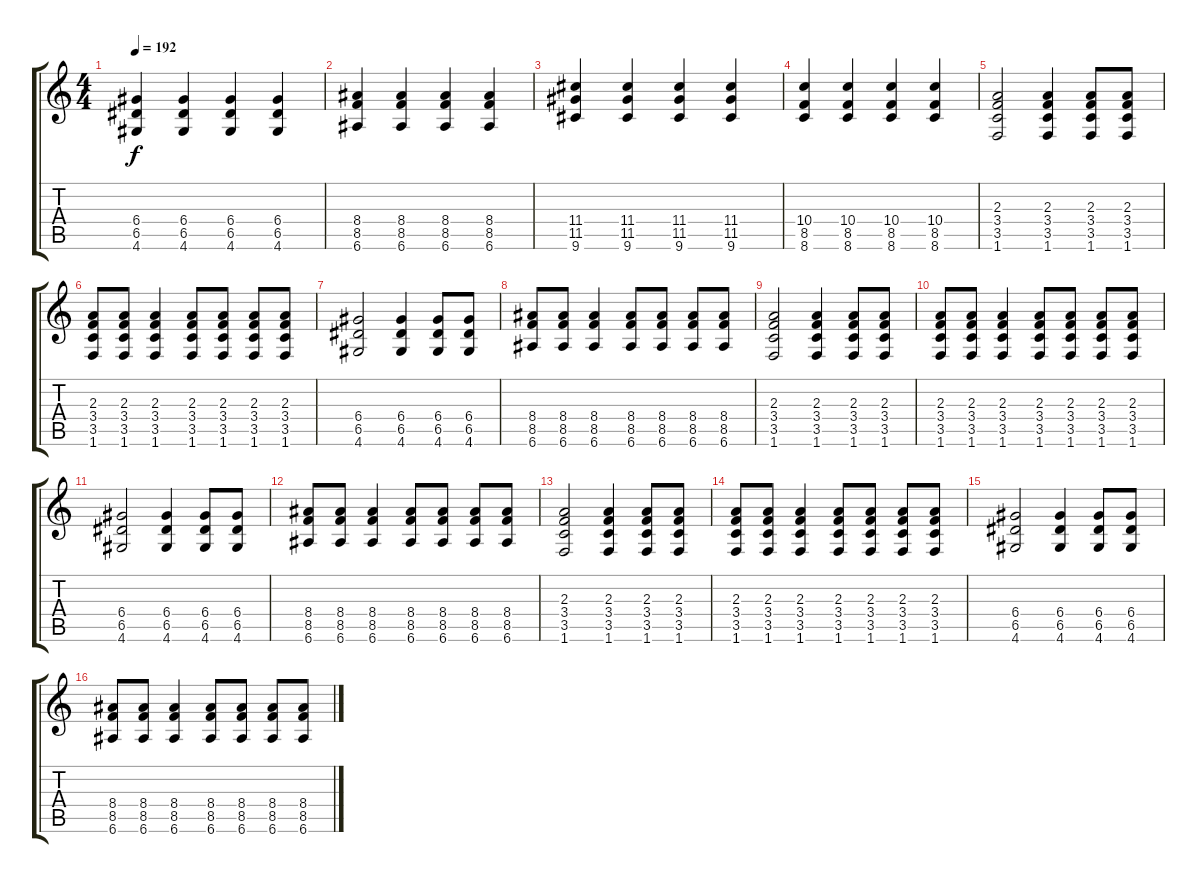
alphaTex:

\track "" {instrument electricguitarjazz}
\staff {score tabs}
\tuning (E4 B3 G3 D3 A2 E2) {hide}
\ts (4 4)
\tempo 192
\clef g2
\ks c
(6.4 6.5 4.6).4{dy f} (6.4 6.5 4.6).4 (6.4 6.5 4.6).4 (6.4 6.5 4.6).4 |
(8.4 8.5 6.6).4 (8.4 8.5 6.6).4 (8.4 8.5 6.6).4 (8.4 8.5 6.6).4 |
(11.4 11.5 9.6).4 (11.4 11.5 9.6).4 (11.4 11.5 9.6).4 (11.4 11.5 9.6).4 |
(10.4 8.5 8.6).4 (10.4 8.5 8.6).4 (10.4 8.5 8.6).4 (10.4 8.5 8.6).4 |
(2.3 3.4 3.5 1.6).2 (2.3 3.4 3.5 1.6).4 (2.3 3.4 3.5 1.6).8 (2.3 3.4 3.5 1.6).8 |
(2.3 3.4 3.5 1.6).8 (2.3 3.4 3.5 1.6).8 (2.3 3.4 3.5 1.6).4 (2.3 3.4 3.5 1.6).8 (2.3 3.4 3.5 1.6).8 (2.3 3.4 3.5 1.6).8 (2.3 3.4 3.5 1.6).8 |
(6.4 6.5 4.6).2 (6.4 6.5 4.6).4 (6.4 6.5 4.6).8 (6.4 6.5 4.6).8 |
(8.4 8.5 6.6).8 (8.4 8.5 6.6).8 (8.4 8.5 6.6).4 (8.4 8.5 6.6).8 (8.4 8.5 6.6).8 (8.4 8.5 6.6).8 (8.4 8.5 6.6).8 |
(2.3 3.4 3.5 1.6).2 (2.3 3.4 3.5 1.6).4 (2.3 3.4 3.5 1.6).8 (2.3 3.4 3.5 1.6).8 |
(2.3 3.4 3.5 1.6).8 (2.3 3.4 3.5 1.6).8 (2.3 3.4 3.5 1.6).4 (2.3 3.4 3.5 1.6).8 (2.3 3.4 3.5 1.6).8 (2.3 3.4 3.5 1.6).8 (2.3 3.4 3.5 1.6).8 |
(6.4 6.5 4.6).2 (6.4 6.5 4.6).4 (6.4 6.5 4.6).8 (6.4 6.5 4.6).8 |
(8.4 8.5 6.6).8 (8.4 8.5 6.6).8 (8.4 8.5 6.6).4 (8.4 8.5 6.6).8 (8.4 8.5 6.6).8 (8.4 8.5 6.6).8 (8.4 8.5 6.6).8 |
(2.3 3.4 3.5 1.6).2 (2.3 3.4 3.5 1.6).4 (2.3 3.4 3.5 1.6).8 (2.3 3.4 3.5 1.6).8 |
(2.3 3.4 3.5 1.6).8 (2.3 3.4 3.5 1.6).8 (2.3 3.4 3.5 1.6).4 (2.3 3.4 3.5 1.6).8 (2.3 3.4 3.5 1.6).8 (2.3 3.4 3.5 1.6).8 (2.3 3.4 3.5 1.6).8 |
(6.4 6.5 4.6).2 (6.4 6.5 4.6).4 (6.4 6.5 4.6).8 (6.4 6.5 4.6).8 |
(8.4 8.5 6.6).8 (8.4 8.5 6.6).8 (8.4 8.5 6.6).4 (8.4 8.5 6.6).8 (8.4 8.5 6.6).8 (8.4 8.5 6.6).8 (8.4 8.5 6.6).8
